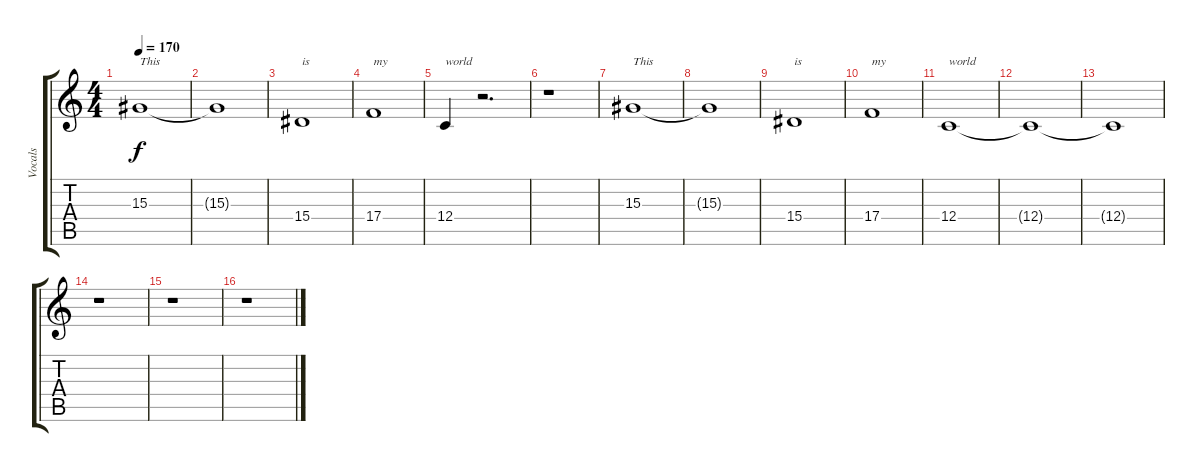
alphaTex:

\track ("Vocals" "Vocals") {instrument tenorsax}
\staff {score tabs}
\tuning (D4 A3 F3 C3 G2 C2) {hide}
\ts (4 4)
\tempo 170
\clef g2
\ks c
15.3.1{txt "This" dy f} |
15.3{t}.1 |
15.4.1{txt "is"} |
17.4.1{txt "my"} |
12.4.4{txt "world"} r.2{d} |
r.1 |
15.3.1{txt "This"} |
15.3{t}.1 |
15.4.1{txt "is"} |
17.4.1{txt "my"} |
12.4.1{txt "world"} |
12.4{t}.1 |
12.4{t}.1 |
r.1 |
r.1 |
r.1
